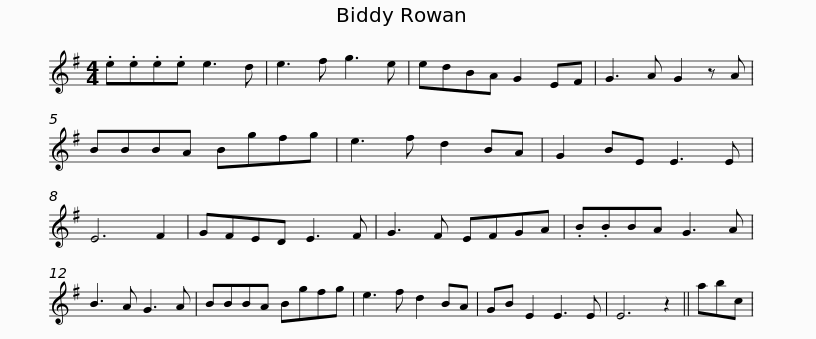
X:1
L:1/8
M:4/4
I:linebreak $
K:Emin
V:1 treble
V:1
 .e.e.e.e e3 d | e3 f g3 e | edBA G2 EF | G3 A G2 z A | BBBA Bgfg | %5
 e3 f d2 BA |$ G2 BE E3 E | E6 F2 | GFED E3 F | G3 F EFGA | %10
 .B.BBA G3 A | B3 A G3 A | BBBA Bgfg |$ e3 f d2 BA | GB E2 E3 E | %15
 E6 z2 || abc | %17
